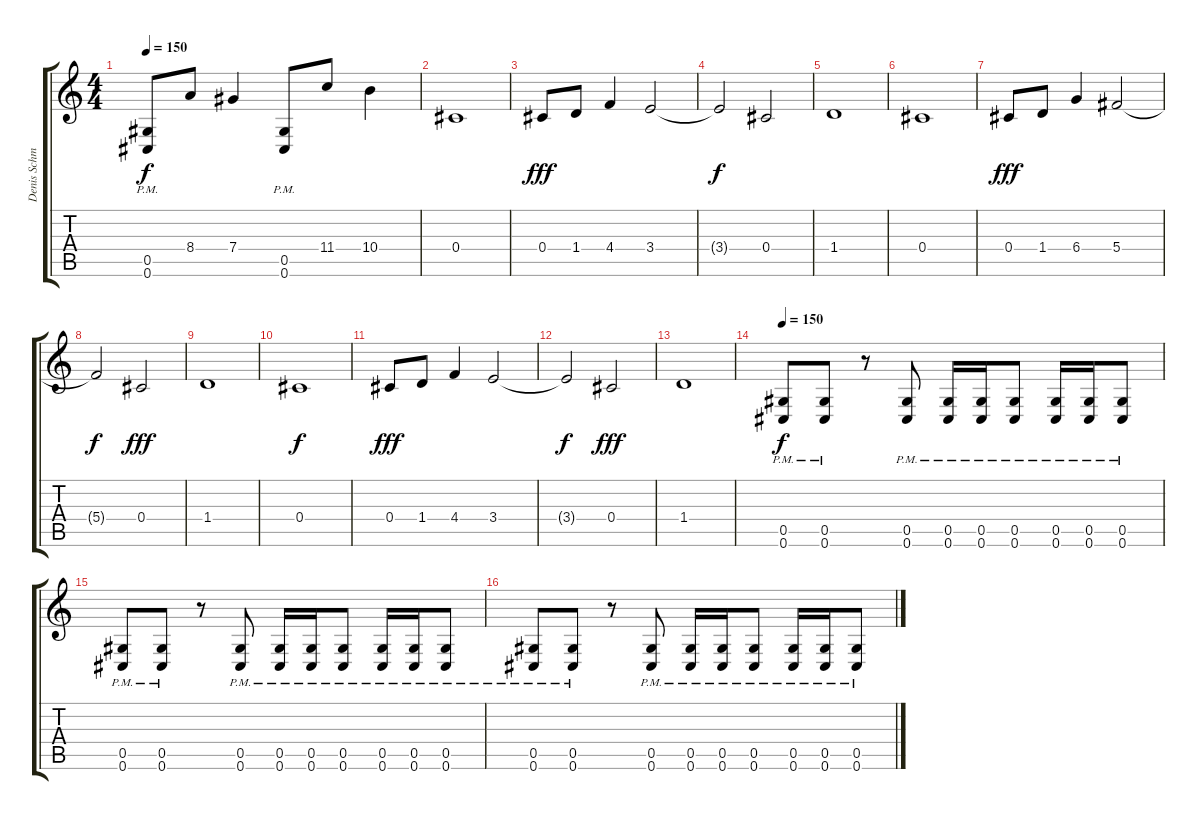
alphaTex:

\track ("Denis Schmidt - Guitar" "Denis Schm") {instrument distortionguitar}
\staff {score tabs}
\tuning (Eb4 Bb3 Gb3 Db3 Ab2 Db2) {hide}
\ts (4 4)
\tempo 150
\clef g2
\ks c
(0.5{pm} 0.6{pm}).8{dy f} 8.4.8 7.4.4 (0.5{pm} 0.6{pm}).8 11.4.8 10.4.4 |
0.4.1 |
0.4.8{dy fff} 1.4.8 4.4.4 3.4.2 |
3.4{t}.2{dy f} 0.4.2 |
1.4.1 |
0.4.1 |
0.4.8{dy fff} 1.4.8 6.4.4 5.4.2 |
5.4{t}.2{dy f} 0.4.2{dy fff} |
1.4.1 |
0.4.1{dy f} |
0.4.8{dy fff} 1.4.8 4.4.4 3.4.2 |
3.4{t}.2{dy f} 0.4.2{dy fff} |
1.4.1 |
\tempo 150
(0.5{pm} 0.6{pm}).8{dy f} (0.5{pm} 0.6{pm}).8 r.8 (0.5{pm} 0.6{pm}).8 (0.5{pm} 0.6{pm}).16 (0.5{pm} 0.6{pm}).16 (0.5{pm} 0.6{pm}).8 (0.5{pm} 0.6{pm}).16 (0.5{pm} 0.6{pm}).16 (0.5{pm} 0.6{pm}).8 |
(0.5{pm} 0.6{pm}).8 (0.5{pm} 0.6{pm}).8 r.8 (0.5{pm} 0.6{pm}).8 (0.5{pm} 0.6{pm}).16 (0.5{pm} 0.6{pm}).16 (0.5{pm} 0.6{pm}).8 (0.5{pm} 0.6{pm}).16 (0.5{pm} 0.6{pm}).16 (0.5{pm} 0.6{pm}).8 |
(0.5{pm} 0.6{pm}).8 (0.5{pm} 0.6{pm}).8 r.8 (0.5{pm} 0.6{pm}).8 (0.5{pm} 0.6{pm}).16 (0.5{pm} 0.6{pm}).16 (0.5{pm} 0.6{pm}).8 (0.5{pm} 0.6{pm}).16 (0.5{pm} 0.6{pm}).16 (0.5{pm} 0.6{pm}).8
